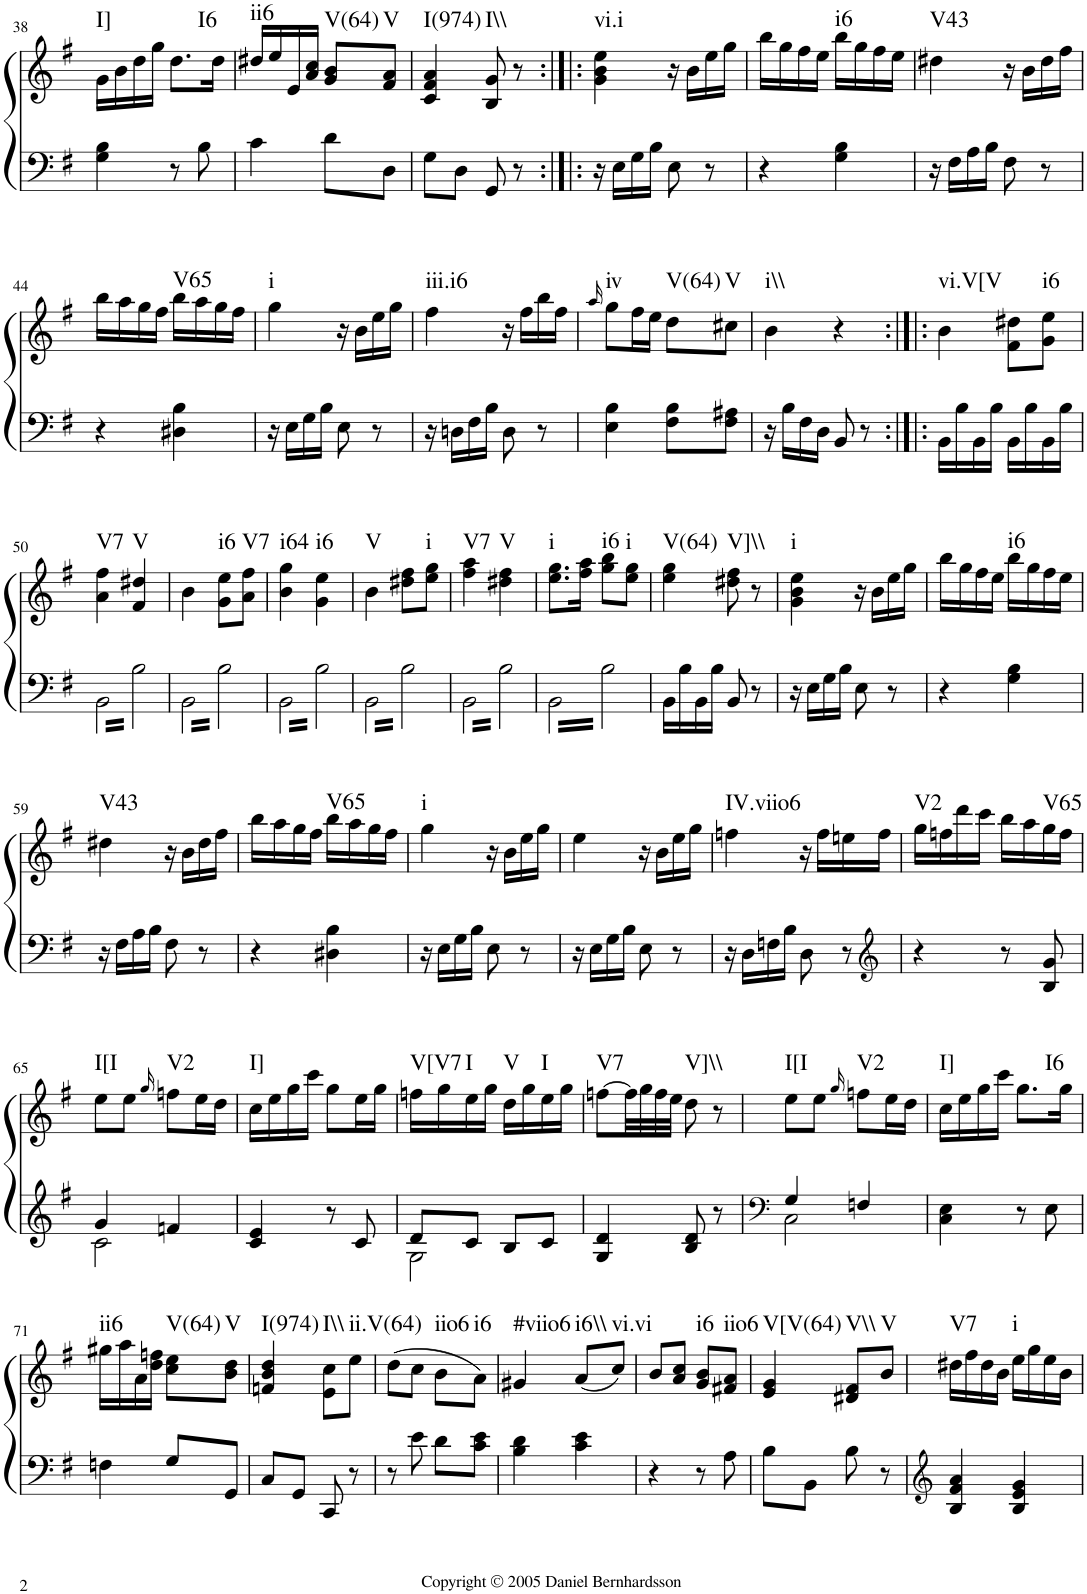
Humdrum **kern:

**kern	**kern	**harte
*part1	*part1	*part1
*staff2	*staff1	*
*I"Piano	*	*
*I'Pno.	*	*
!!LO:PB:g=z
*clefF4	*clefG2	*
*k[f#]	*k[f#]	*
*G:	*G:	*
*M2/4	*M2/4	*
=38	=38	=38
!	!	!LO:H:kt=I]
4G\ 4B\	16g\LL	N
.	16b\	.
.	16dd\	.
.	16gg\JJ	.
!	!	!LO:H:kt=I6
8r	8.dd\L	N
8B\	.	.
.	16dd\Jk	.
=39	=39	=39
!	!	!LO:H:kt=ii6
4c\	16dd#X/LL	N
.	16ee/	.
.	16e/	.
.	16a/ 16cc/JJ	.
!	!	!LO:H:kt=V(64)
8d\L	8g/ 8b/L	N
!	!	!LO:H:kt=V
8D\J	8f#/ 8a/J	N
=40	=40	=40
!	!	!LO:H:kt=I(974)
8G\L	4c/ 4f#/ 4a/	N
8D\J	.	.
!	!	!LO:H:kt=I\\
8GG/	8B/ 8g/	N
8r	8r	.
=41:|!|:	=41:|!|:	=41:|!|:
!	!	!LO:H:kt=vi.i
16r	4g\ 4b\ 4ee\	N
16E\LL	.	.
16G\	.	.
16B\JJ	.	.
8E\	16r	.
.	16b\LL	.
8r	16ee\	.
.	16gg\JJ	.
=42	=42	=42
4r	16bb\LL	.
.	16gg\	.
.	16ff#\	.
.	16ee\JJ	.
!	!	!LO:H:kt=i6
4G\ 4B\	16bb\LL	N
.	16gg\	.
.	16ff#\	.
.	16ee\JJ	.
=43	=43	=43
!	!	!LO:H:kt=V43
16r	4dd#X\	N
16F#\LL	.	.
16A\	.	.
16B\JJ	.	.
8F#\	16r	.
.	16b\LL	.
8r	16dd#\	.
.	16ff#\JJ	.
!!LO:LB:g=z
=44	=44	=44
4r	16bb\LL	.
.	16aa\	.
.	16gg\	.
.	16ff#\JJ	.
!	!	!LO:H:kt=V65
4D#X\ 4B\	16bb\LL	N
.	16aa\	.
.	16gg\	.
.	16ff#\JJ	.
=45	=45	=45
!	!	!LO:H:kt=i
16r	4gg\	N
16E\LL	.	.
16G\	.	.
16B\JJ	.	.
8E\	16r	.
.	16b\LL	.
8r	16ee\	.
.	16gg\JJ	.
=46	=46	=46
!	!	!LO:H:kt=iii.i6
16r	4ff#\	N
16Dn\LL	.	.
16F#\	.	.
16B\JJ	.	.
8D\	16r	.
.	16ff#\LL	.
8r	16bb\	.
.	16ff#\JJ	.
=47	=47	=47
.	16qaa/	.
!	!	!LO:H:kt=iv
4E\ 4B\	8gg\L	N
.	16ff#\L	.
.	16ee\JJ	.
!	!	!LO:H:kt=V(64)
8F#\ 8B\L	8dd\L	N
!	!	!LO:H:kt=V
8F#\ 8A#X\J	8cc#X\J	N
=48	=48	=48
!	!	!LO:H:kt=i\\
16r	4b\	N
16B\LL	.	.
16F#\	.	.
16D\JJ	.	.
8BB/	4r	.
8r	.	.
=49:|!|:	=49:|!|:	=49:|!|:
!	!	!LO:H:kt=vi.V[V
16BB\LL	4b\	N
16B\	.	.
16BB\	.	.
16B\JJ	.	.
16BB\LL	8f#\ 8dd#X\L	.
16B\	.	.
!	!	!LO:H:kt=i6
16BB\	8g\ 8ee\J	N
16B\JJ	.	.
!!LO:LB:g=z
=50	=50	=50
!	!	!LO:H:kt=V7
6.BB\	4a\ 4ff#\	N
!	!	!LO:H:kt=V
6.B\	4f#/ 4dd#X/	N
=51	=51	=51
6.BB\	4b\	.
!	!	!LO:H:kt=i6
6.B\	8g\ 8ee\L	N
!	!	!LO:H:kt=V7
.	8a\ 8ff#\J	N
=52	=52	=52
!	!	!LO:H:kt=i64
6.BB\	4b\ 4gg\	N
!	!	!LO:H:kt=i6
6.B\	4g\ 4ee\	N
=53	=53	=53
!	!	!LO:H:kt=V
6.BB\	4b\	N
6.B\	8dd#X\ 8ff#\L	.
!	!	!LO:H:kt=i
.	8ee\ 8gg\J	N
=54	=54	=54
!	!	!LO:H:kt=V7
6.BB\	4ff#\ 4aa\	N
!	!	!LO:H:kt=V
6.B\	4dd#X\ 4ff#\	N
=55	=55	=55
!	!	!LO:H:kt=i
6.BB\	8.ee\ 8.gg\L	N
.	16ff#\ 16aa\Jk	.
!	!	!LO:H:kt=i6
6.B\	8gg\ 8bb\L	N
!	!	!LO:H:kt=i
.	8ee\ 8gg\J	N
=56	=56	=56
!	!	!LO:H:kt=V(64)
16BB\LL	4ee\ 4gg\	N
16B\	.	.
16BB\	.	.
16B\JJ	.	.
!	!	!LO:H:kt=V]\\
8BB/	8dd#X\ 8ff#\	N
8r	8r	.
=57	=57	=57
!	!	!LO:H:kt=i
16r	4g\ 4b\ 4ee\	N
16E\LL	.	.
16G\	.	.
16B\JJ	.	.
8E\	16r	.
.	16b\LL	.
8r	16ee\	.
.	16gg\JJ	.
=58	=58	=58
4r	16bb\LL	.
.	16gg\	.
.	16ff#\	.
.	16ee\JJ	.
!	!	!LO:H:kt=i6
4G\ 4B\	16bb\LL	N
.	16gg\	.
.	16ff#\	.
.	16ee\JJ	.
!!LO:LB:g=z
=59	=59	=59
!	!	!LO:H:kt=V43
16r	4dd#X\	N
16F#\LL	.	.
16A\	.	.
16B\JJ	.	.
8F#\	16r	.
.	16b\LL	.
8r	16dd#\	.
.	16ff#\JJ	.
=60	=60	=60
4r	16bb\LL	.
.	16aa\	.
.	16gg\	.
.	16ff#\JJ	.
!	!	!LO:H:kt=V65
4D#X\ 4B\	16bb\LL	N
.	16aa\	.
.	16gg\	.
.	16ff#\JJ	.
=61	=61	=61
!	!	!LO:H:kt=i
16r	4gg\	N
16E\LL	.	.
16G\	.	.
16B\JJ	.	.
8E\	16r	.
.	16b\LL	.
8r	16ee\	.
.	16gg\JJ	.
=62	=62	=62
16r	4ee\	.
16E\LL	.	.
16G\	.	.
16B\JJ	.	.
8E\	16r	.
.	16b\LL	.
8r	16ee\	.
.	16gg\JJ	.
=63	=63	=63
!	!	!LO:H:kt=IV.viio6
16r	4ffn\	N
16D\LL	.	.
16Fn\	.	.
16B\JJ	.	.
8D\	16r	.
.	16ff\LL	.
8r	16een\	.
*clefG2	*	*
.	16ff\JJ	.
=64	=64	=64
!	!	!LO:H:kt=V2
4r	16gg\LL	N
.	16ffn\	.
.	16ddd\	.
.	16ccc\JJ	.
8r	16bb\LL	.
.	16aa\	.
!	!	!LO:H:kt=V65
8B/ 8g/	16gg\	N
.	16ff\JJ	.
!!LO:LB:g=z
=65	=65	=65
*^	*	*
!	!	!	!LO:H:kt=I[I
4g/	2c\	8ee\L	N
.	.	8ee\J	.
.	.	16qgg/	.
!	!	!	!LO:H:kt=V2
4fn/	.	8ffn\L	N
.	.	16ee\L	.
.	.	16dd\JJ	.
*v	*v	*	*
=66	=66	=66
!	!	!LO:H:kt=I]
4c/ 4e/	16cc\LL	N
.	16ee\	.
.	16gg\	.
.	16ccc\JJ	.
8r	8gg\L	.
8c/	16ee\L	.
.	16gg\JJ	.
=67	=67	=67
*^	*	*
!	!	!	!LO:H:kt=V[V7
8d/L	2G\	16ffn\LL	N
.	.	16gg\	.
!	!	!	!LO:H:kt=I
8c/J	.	16ee\	N
.	.	16gg\JJ	.
!	!	!	!LO:H:kt=V
8B/L	.	16dd\LL	N
.	.	16gg\	.
!	!	!	!LO:H:kt=I
8c/J	.	16ee\	N
.	.	16gg\JJ	.
*v	*v	*	*
=68	=68	=68
!	!	!LO:H:kt=V7
4G/ 4d/	[8ffn\L	N
.	32ff\LL]	.
.	32gg\	.
.	32ff\	.
.	32ee\JJJ	.
!	!	!LO:H:kt=V]\\
8B/ 8d/	8dd\	N
8r	8r	.
=69	=69	=69
*clefF4	*	*
*^	*	*
!	!	!	!LO:H:kt=I[I
4G/	2C\	8ee\L	N
.	.	8ee\J	.
.	.	16qgg/	.
!	!	!	!LO:H:kt=V2
4Fn/	.	8ffn\L	N
.	.	16ee\L	.
.	.	16dd\JJ	.
*v	*v	*	*
=70	=70	=70
!	!	!LO:H:kt=I]
4C\ 4E\	16cc\LL	N
.	16ee\	.
.	16gg\	.
.	16ccc\JJ	.
!	!	!LO:H:kt=I6
8r	8.gg\L	N
8E\	.	.
.	16gg\Jk	.
!!LO:LB:g=z
=71	=71	=71
!	!	!LO:H:kt=ii6
4Fn\	16gg#X\LL	N
.	16aa\	.
.	16a\	.
.	16dd\ 16ffn\JJ	.
!	!	!LO:H:kt=V(64)
8G/L	8cc\ 8ee\L	N
!	!	!LO:H:kt=V
8GG/J	8b\ 8dd\J	N
=72	=72	=72
!	!	!LO:H:kt=I(974)
8C/L	4fn/ 4b/ 4dd/	N
8GG/J	.	.
!	!	!LO:H:kt=I\\
8CC/	8e\ 8cc\L	N
!	!	!LO:H:kt=ii.V(64)
8r	8ee\J	N
=73	=73	=73
8r	(8dd\L	.
8e\	8cc\J	.
!	!	!LO:H:kt=iio6
8d\L	8b\L	N
!	!	!LO:H:kt=i6
8c\ 8e\J	8a\J)	N
=74	=74	=74
!	!	!LO:H:kt=#viio6
4B\ 4d\	4g#X/	N
!	!	!LO:H:kt=i6\\
4c\ 4e\	(8a/L	N
!	!	!LO:H:kt=vi.vi
.	8cc/J)	N
=75	=75	=75
4r	8b/L	.
.	8a/ 8cc/J	.
!	!	!LO:H:kt=i6
8r	8g/ 8b/L	N
!	!	!LO:H:kt=iio6
8A\	8f#X/ 8a/J	N
=76	=76	=76
!	!	!LO:H:kt=V[V(64)
8B\L	4e/ 4g/	N
8BB\J	.	.
!	!	!LO:H:kt=V\\
8B\	8d#X/ 8f#/L	N
!	!	!LO:H:kt=V
8r	8b/J	N
=77	=77	=77
*clefG2	*	*
!	!	!LO:H:kt=V7
4B/ 4f#/ 4a/	16dd#X\LL	N
.	16ff#\	.
.	16dd#\	.
.	16b\JJ	.
!	!	!LO:H:kt=i
4B/ 4e/ 4g/	16ee\LL	N
.	16gg\	.
.	16ee\	.
.	16b\JJ	.
=	=	=
*-	*-	*-
